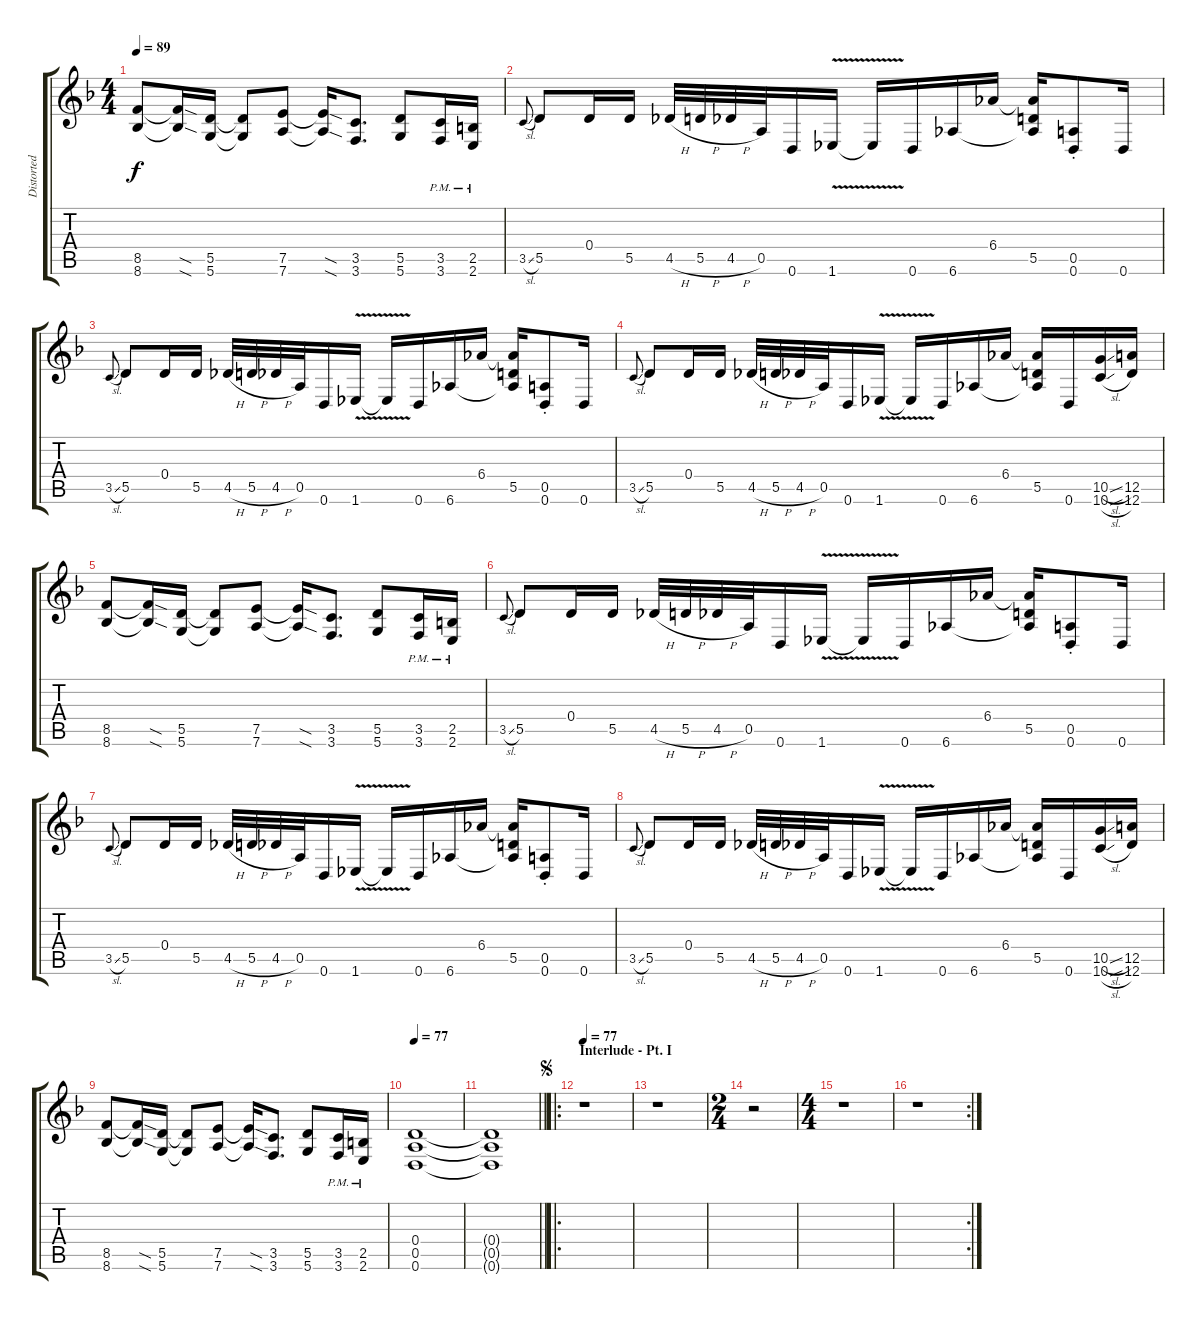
\track ("Distorted Guitar 1" "Distorted ") {instrument distortionguitar}
\staff {score tabs}
\tuning (E4 B3 G3 D3 A2 D2) {hide}
\ts (4 4)
\tempo 89
\clef g2
\ks f
(8.5 8.6).8{dy f} (8.5{sod t} 8.6{sod t}).16 (5.5 5.6).16 (5.5{t} 5.6{t}).8 (7.5 7.6).8 (7.5{sod t} 7.6{sod t}).16 (3.5 3.6).8{d} (5.5 5.6).8 (3.5{pm} 3.6{pm}).16 (2.5{pm} 2.6{pm}).16 |
3.5{sl}.8{gr onbeat} 5.5.8 0.4.16 5.5.16 4.5{h}.32 5.5{h}.32 4.5{h}.32 0.5.32 0.6.16 1.6{v}.16 1.6{t}.16 0.6.16 6.6.16 6.4.16 (6.4{t} 5.5 6.6{t}).16 (0.5{st} 0.6{st}).8 0.6.16 |
3.5{sl}.8{gr onbeat} 5.5.8 0.4.16 5.5.16 4.5{h}.32 5.5{h}.32 4.5{h}.32 0.5.32 0.6.16 1.6{v}.16 1.6{t}.16 0.6.16 6.6.16 6.4.16 (6.4{t} 5.5 6.6{t}).16 (0.5{st} 0.6{st}).8 0.6.16 |
3.5{sl}.8{gr onbeat} 5.5.8 0.4.16 5.5.16 4.5{h}.32 5.5{h}.32 4.5{h}.32 0.5.32 0.6.16 1.6{v}.16 1.6{t}.16 0.6.16 6.6.16 6.4.16 (6.4{t} 5.5 6.6{t}).16 0.6.16 (10.5{sl} 10.6{sl}).16 (12.5 12.6).16 |
(8.5 8.6).8 (8.5{sod t} 8.6{sod t}).16 (5.5 5.6).16 (5.5{t} 5.6{t}).8 (7.5 7.6).8 (7.5{sod t} 7.6{sod t}).16 (3.5 3.6).8{d} (5.5 5.6).8 (3.5{pm} 3.6{pm}).16 (2.5{pm} 2.6{pm}).16 |
3.5{sl}.8{gr onbeat} 5.5.8 0.4.16 5.5.16 4.5{h}.32 5.5{h}.32 4.5{h}.32 0.5.32 0.6.16 1.6{v}.16 1.6{t}.16 0.6.16 6.6.16 6.4.16 (6.4{t} 5.5 6.6{t}).16 (0.5{st} 0.6{st}).8 0.6.16 |
3.5{sl}.8{gr onbeat} 5.5.8 0.4.16 5.5.16 4.5{h}.32 5.5{h}.32 4.5{h}.32 0.5.32 0.6.16 1.6{v}.16 1.6{t}.16 0.6.16 6.6.16 6.4.16 (6.4{t} 5.5 6.6{t}).16 (0.5{st} 0.6{st}).8 0.6.16 |
3.5{sl}.8{gr onbeat} 5.5.8 0.4.16 5.5.16 4.5{h}.32 5.5{h}.32 4.5{h}.32 0.5.32 0.6.16 1.6{v}.16 1.6{t}.16 0.6.16 6.6.16 6.4.16 (6.4{t} 5.5 6.6{t}).16 0.6.16 (10.5{sl} 10.6{sl}).16 (12.5 12.6).16 |
(8.5 8.6).8 (8.5{sod t} 8.6{sod t}).16 (5.5 5.6).16 (5.5{t} 5.6{t}).8 (7.5 7.6).8 (7.5{sod t} 7.6{sod t}).16 (3.5 3.6).8{d} (5.5 5.6).8 (3.5{pm} 3.6{pm}).16 (2.5{pm} 2.6{pm}).16 |
\tempo 77
(0.4 0.5 0.6).1 |
\barLineRight lightlight
(0.4{t} 0.5{t} 0.6{t}).1{volume 0} |
\ro
\section ("" "Interlude - Pt. I")
\jump segno
\tempo 77
r.1 |
r.1 |
\ts (2 4)
r.2 |
\ts (4 4)
r.1 |
\rc 2
r.1
